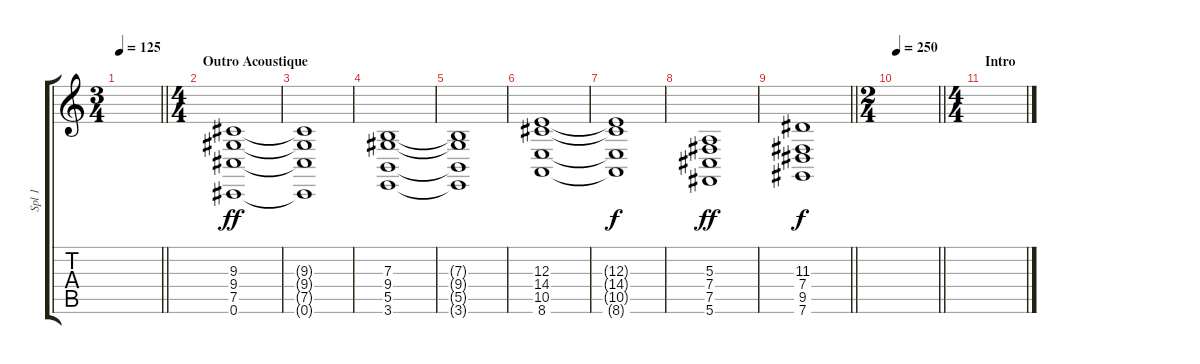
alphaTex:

\track ("Spl 1" "Spl 1") {instrument stringensemble1}
\staff {score tabs}
\tuning (Db4 Ab3 E3 B2 Gb2 Db2) {hide}
\ts (3 4)
\tempo 125
\clef g2
\barLineRight lightlight
\ks c
|
\ts (4 4)
\section ("" "Outro Acoustique")
(9.3 9.4 7.5 0.6).1{dy ff instrument stringensemble1} |
(9.3{t} 9.4{t} 7.5{t} 0.6{t}).1 |
(7.3 9.4 5.5 3.6).1 |
(7.3{t} 9.4{t} 5.5{t} 3.6{t}).1 |
(12.3 14.4 10.5 8.6).1 |
(12.3{t} 14.4{t} 10.5{t} 8.6{t}).1{dy f} |
(5.3 7.4 7.5 5.6).1{dy ff} |
\barLineRight lightlight
(11.3 7.4 9.5 7.6).1{dy f} |
\ts (2 4)
\tempo 250
\barLineRight lightlight
|
\ts (4 4)
\section ("" "Intro")
